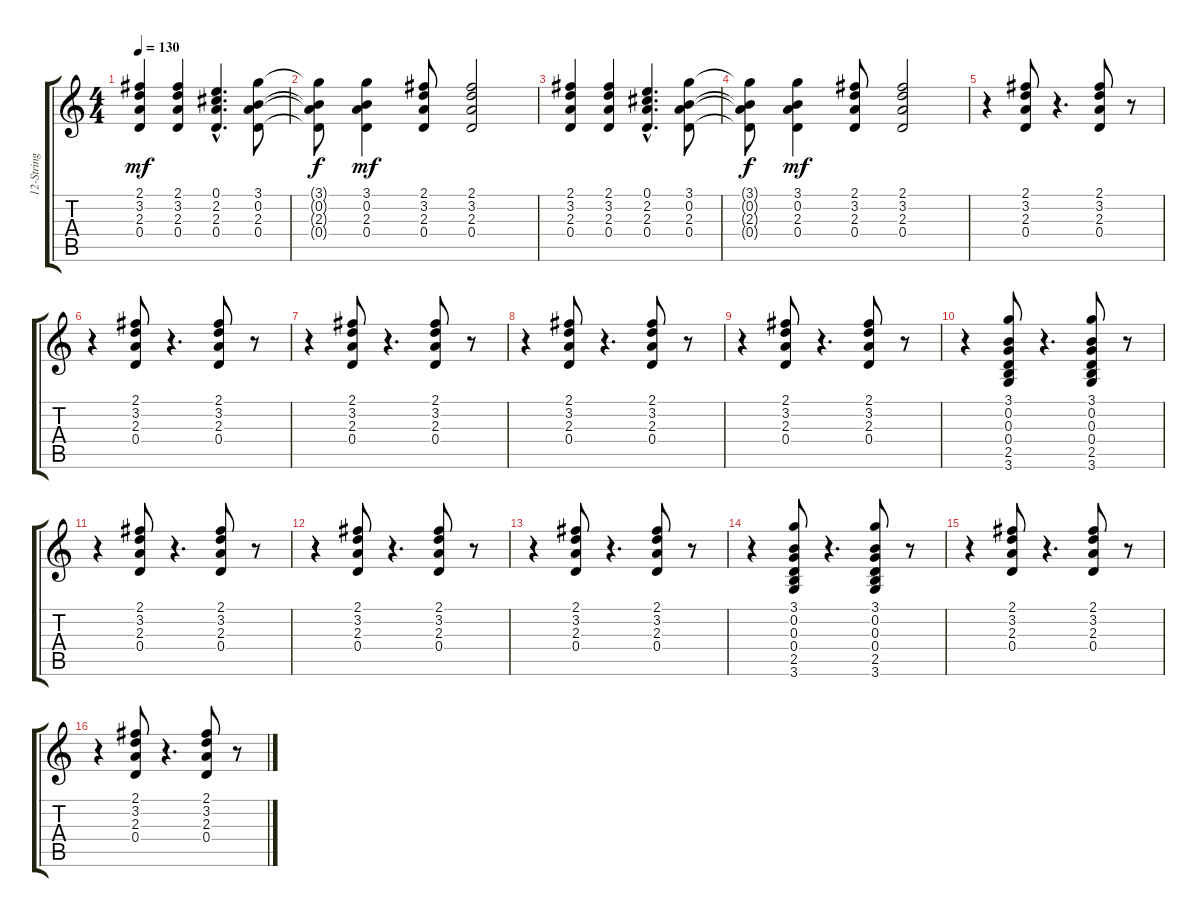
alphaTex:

\track ("12-String Guitar" "12-String ") {instrument acousticguitarsteel}
\staff {score tabs}
\tuning (E4 B3 G3 D3 A2 E2) {hide}
\ts (4 4)
\tempo 130
\clef g2
\ks c
(2.1 3.2 2.3 0.4).4{dy mf instrument acousticguitarsteel} (2.1 3.2 2.3 0.4).4 (0.1{hac} 2.2{hac} 2.3{hac} 0.4{hac}).4{d} (3.1 0.2 2.3 0.4).8 |
(3.1{t} 0.2{t} 2.3{t} 0.4{t}).8{dy f} (3.1 0.2 2.3 0.4).4{dy mf} (2.1 3.2 2.3 0.4).8 (2.1 3.2 2.3 0.4).2 |
(2.1 3.2 2.3 0.4).4 (2.1 3.2 2.3 0.4).4 (0.1{hac} 2.2{hac} 2.3{hac} 0.4{hac}).4{d} (3.1 0.2 2.3 0.4).8 |
(3.1{t} 0.2{t} 2.3{t} 0.4{t}).8{dy f} (3.1 0.2 2.3 0.4).4{dy mf} (2.1 3.2 2.3 0.4).8 (2.1 3.2 2.3 0.4).2 |
r.4 (2.1 3.2 2.3 0.4).8 r.4{d} (2.1 3.2 2.3 0.4).8 r.8 |
r.4 (2.1 3.2 2.3 0.4).8 r.4{d} (2.1 3.2 2.3 0.4).8 r.8 |
r.4 (2.1 3.2 2.3 0.4).8 r.4{d} (2.1 3.2 2.3 0.4).8 r.8 |
r.4 (2.1 3.2 2.3 0.4).8 r.4{d} (2.1 3.2 2.3 0.4).8 r.8 |
r.4 (2.1 3.2 2.3 0.4).8 r.4{d} (2.1 3.2 2.3 0.4).8 r.8 |
r.4 (3.1 0.2 0.3 0.4 2.5 3.6).8 r.4{d} (3.1 0.2 0.3 0.4 2.5 3.6).8 r.8 |
r.4 (2.1 3.2 2.3 0.4).8 r.4{d} (2.1 3.2 2.3 0.4).8 r.8 |
r.4 (2.1 3.2 2.3 0.4).8 r.4{d} (2.1 3.2 2.3 0.4).8 r.8 |
r.4 (2.1 3.2 2.3 0.4).8 r.4{d} (2.1 3.2 2.3 0.4).8 r.8 |
r.4 (3.1 0.2 0.3 0.4 2.5 3.6).8 r.4{d} (3.1 0.2 0.3 0.4 2.5 3.6).8 r.8 |
r.4 (2.1 3.2 2.3 0.4).8 r.4{d} (2.1 3.2 2.3 0.4).8 r.8 |
r.4 (2.1 3.2 2.3 0.4).8 r.4{d} (2.1 3.2 2.3 0.4).8 r.8
